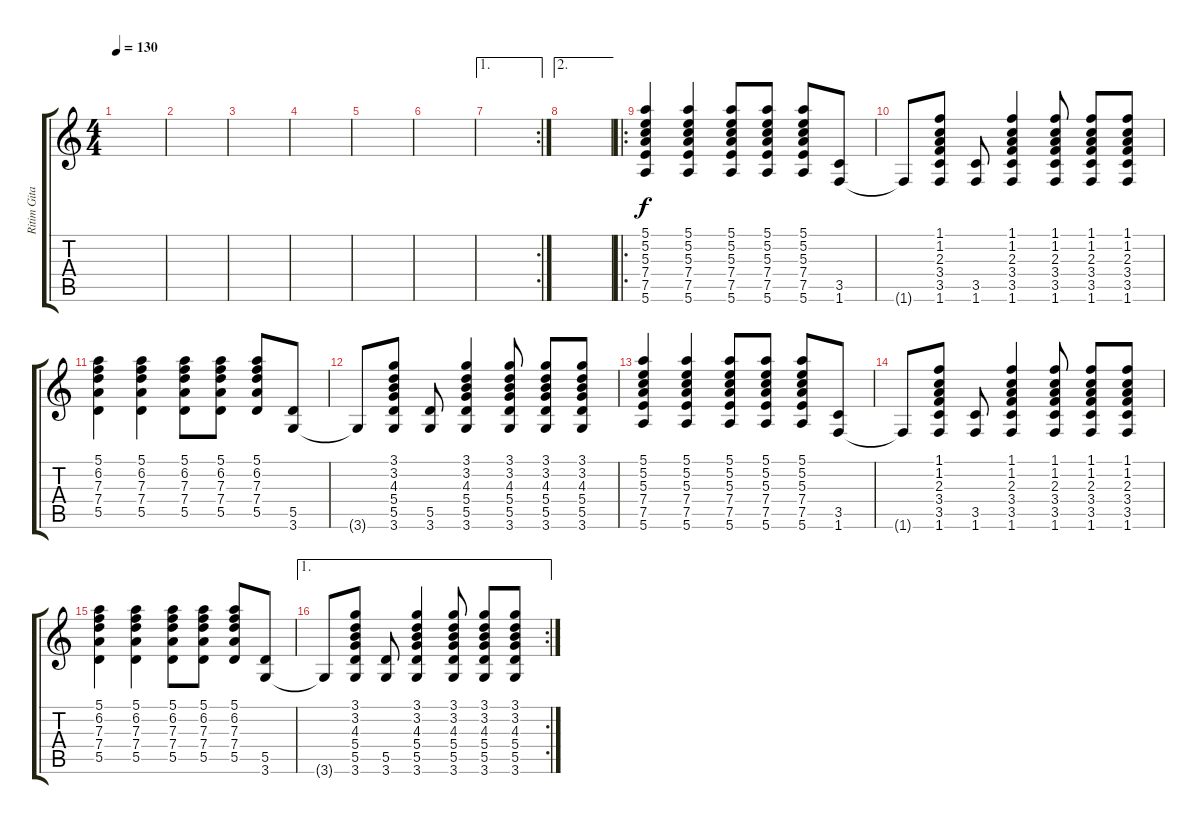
\track ("Ritim Gitar 2" "Ritim Gita") {instrument overdrivenguitar}
\staff {score tabs}
\tuning (E4 B3 G3 D3 A2 E2) {hide}
\ts (4 4)
\tempo 130
\clef g2
\ks c
|
|
|
|
|
|
\ae 1
\rc 2
|
\ae 2
|
\ro
(5.1 5.2 5.3 7.4 7.5 5.6).4 (5.1 5.2 5.3 7.4 7.5 5.6).4 (5.1 5.2 5.3 7.4 7.5 5.6).8 (5.1 5.2 5.3 7.4 7.5 5.6).8 (5.1 5.2 5.3 7.4 7.5 5.6).8 (3.5 1.6).8 |
1.6{t}.8 (1.1 1.2 2.3 3.4 3.5 1.6).8 (3.5 1.6).8 (1.1 1.2 2.3 3.4 3.5 1.6).4 (1.1 1.2 2.3 3.4 3.5 1.6).8 (1.1 1.2 2.3 3.4 3.5 1.6).8 (1.1 1.2 2.3 3.4 3.5 1.6).8 |
(5.1 6.2 7.3 7.4 5.5).4 (5.1 6.2 7.3 7.4 5.5).4 (5.1 6.2 7.3 7.4 5.5).8 (5.1 6.2 7.3 7.4 5.5).8 (5.1 6.2 7.3 7.4 5.5).8 (5.5 3.6).8 |
3.6{t}.8 (3.1 3.2 4.3 5.4 5.5 3.6).8 (5.5 3.6).8 (3.1 3.2 4.3 5.4 5.5 3.6).4 (3.1 3.2 4.3 5.4 5.5 3.6).8 (3.1 3.2 4.3 5.4 5.5 3.6).8 (3.1 3.2 4.3 5.4 5.5 3.6).8 |
(5.1 5.2 5.3 7.4 7.5 5.6).4 (5.1 5.2 5.3 7.4 7.5 5.6).4 (5.1 5.2 5.3 7.4 7.5 5.6).8 (5.1 5.2 5.3 7.4 7.5 5.6).8 (5.1 5.2 5.3 7.4 7.5 5.6).8 (3.5 1.6).8 |
1.6{t}.8 (1.1 1.2 2.3 3.4 3.5 1.6).8 (3.5 1.6).8 (1.1 1.2 2.3 3.4 3.5 1.6).4 (1.1 1.2 2.3 3.4 3.5 1.6).8 (1.1 1.2 2.3 3.4 3.5 1.6).8 (1.1 1.2 2.3 3.4 3.5 1.6).8 |
(5.1 6.2 7.3 7.4 5.5).4 (5.1 6.2 7.3 7.4 5.5).4 (5.1 6.2 7.3 7.4 5.5).8 (5.1 6.2 7.3 7.4 5.5).8 (5.1 6.2 7.3 7.4 5.5).8 (5.5 3.6).8 |
\ae 1
\rc 2
3.6{t}.8 (3.1 3.2 4.3 5.4 5.5 3.6).8 (5.5 3.6).8 (3.1 3.2 4.3 5.4 5.5 3.6).4 (3.1 3.2 4.3 5.4 5.5 3.6).8 (3.1 3.2 4.3 5.4 5.5 3.6).8 (3.1 3.2 4.3 5.4 5.5 3.6).8
